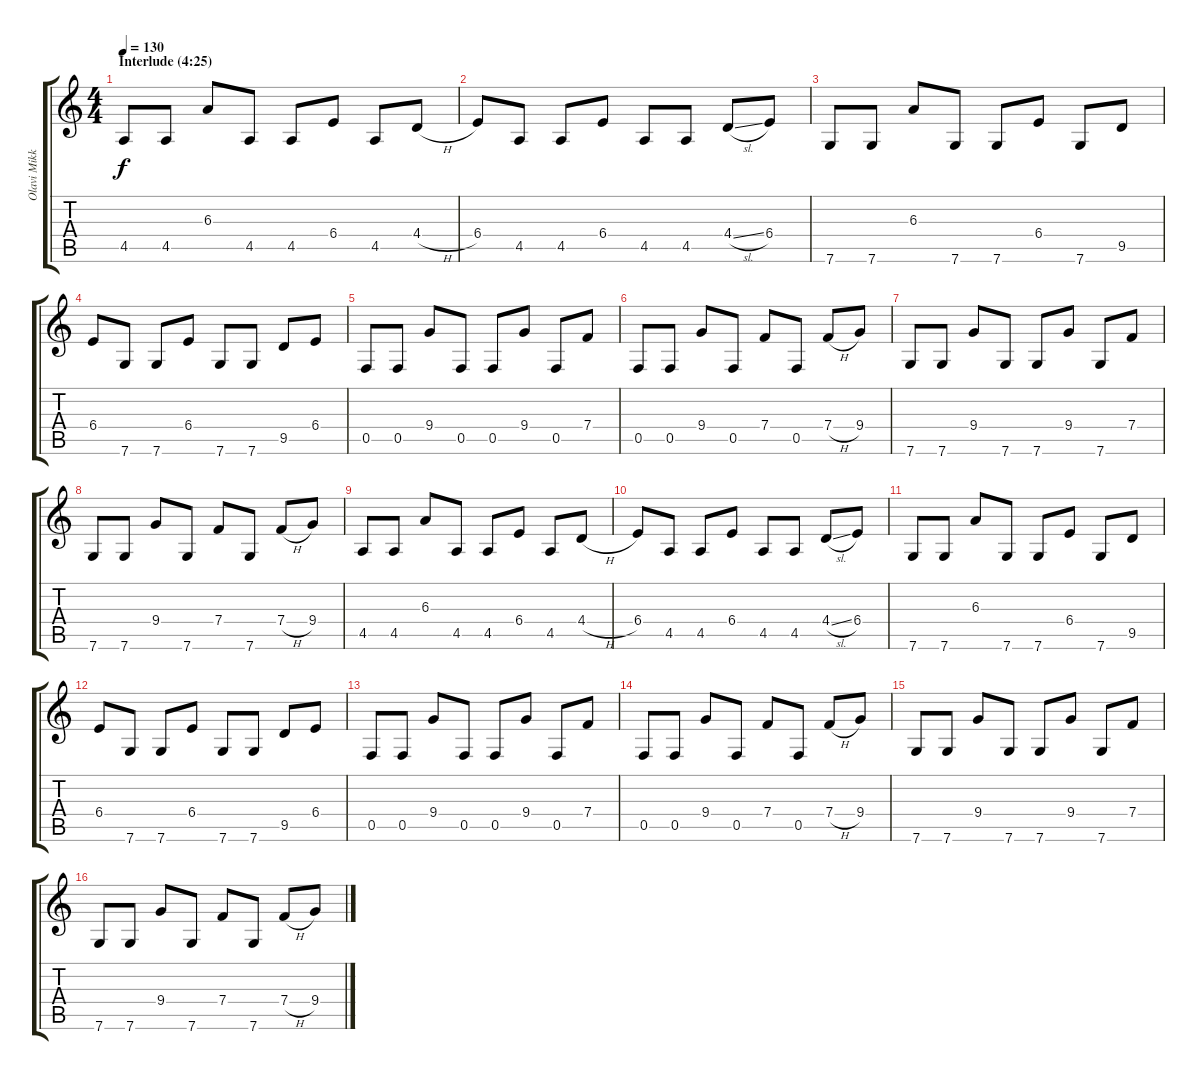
\track ("Olavi Mikkonen 1" "Olavi Mikk") {instrument distortionguitar}
\staff {score tabs}
\tuning (C4 G3 Eb3 Bb2 F2 C2) {hide}
\ts (4 4)
\section ("" "Interlude (4:25)")
\tempo 130
\clef g2
\ks c
4.5.8{dy f} 4.5.8 6.3.8 4.5.8 4.5.8 6.4.8 4.5.8 4.4{h}.8 |
6.4.8 4.5.8 4.5.8 6.4.8 4.5.8 4.5.8 4.4{sl}.8 6.4.8 |
7.6.8 7.6.8 6.3.8 7.6.8 7.6.8 6.4.8 7.6.8 9.5.8 |
6.4.8 7.6.8 7.6.8 6.4.8 7.6.8 7.6.8 9.5.8 6.4.8 |
0.5.8 0.5.8 9.4.8 0.5.8 0.5.8 9.4.8 0.5.8 7.4.8 |
0.5.8 0.5.8 9.4.8 0.5.8 7.4.8 0.5.8 7.4{h}.8 9.4.8 |
7.6.8 7.6.8 9.4.8 7.6.8 7.6.8 9.4.8 7.6.8 7.4.8 |
7.6.8 7.6.8 9.4.8 7.6.8 7.4.8 7.6.8 7.4{h}.8 9.4.8 |
4.5.8 4.5.8 6.3.8 4.5.8 4.5.8 6.4.8 4.5.8 4.4{h}.8 |
6.4.8 4.5.8 4.5.8 6.4.8 4.5.8 4.5.8 4.4{sl}.8 6.4.8 |
7.6.8 7.6.8 6.3.8 7.6.8 7.6.8 6.4.8 7.6.8 9.5.8 |
6.4.8 7.6.8 7.6.8 6.4.8 7.6.8 7.6.8 9.5.8 6.4.8 |
0.5.8 0.5.8 9.4.8 0.5.8 0.5.8 9.4.8 0.5.8 7.4.8 |
0.5.8 0.5.8 9.4.8 0.5.8 7.4.8 0.5.8 7.4{h}.8 9.4.8 |
7.6.8 7.6.8 9.4.8 7.6.8 7.6.8 9.4.8 7.6.8 7.4.8 |
7.6.8 7.6.8 9.4.8 7.6.8 7.4.8 7.6.8 7.4{h}.8 9.4.8
